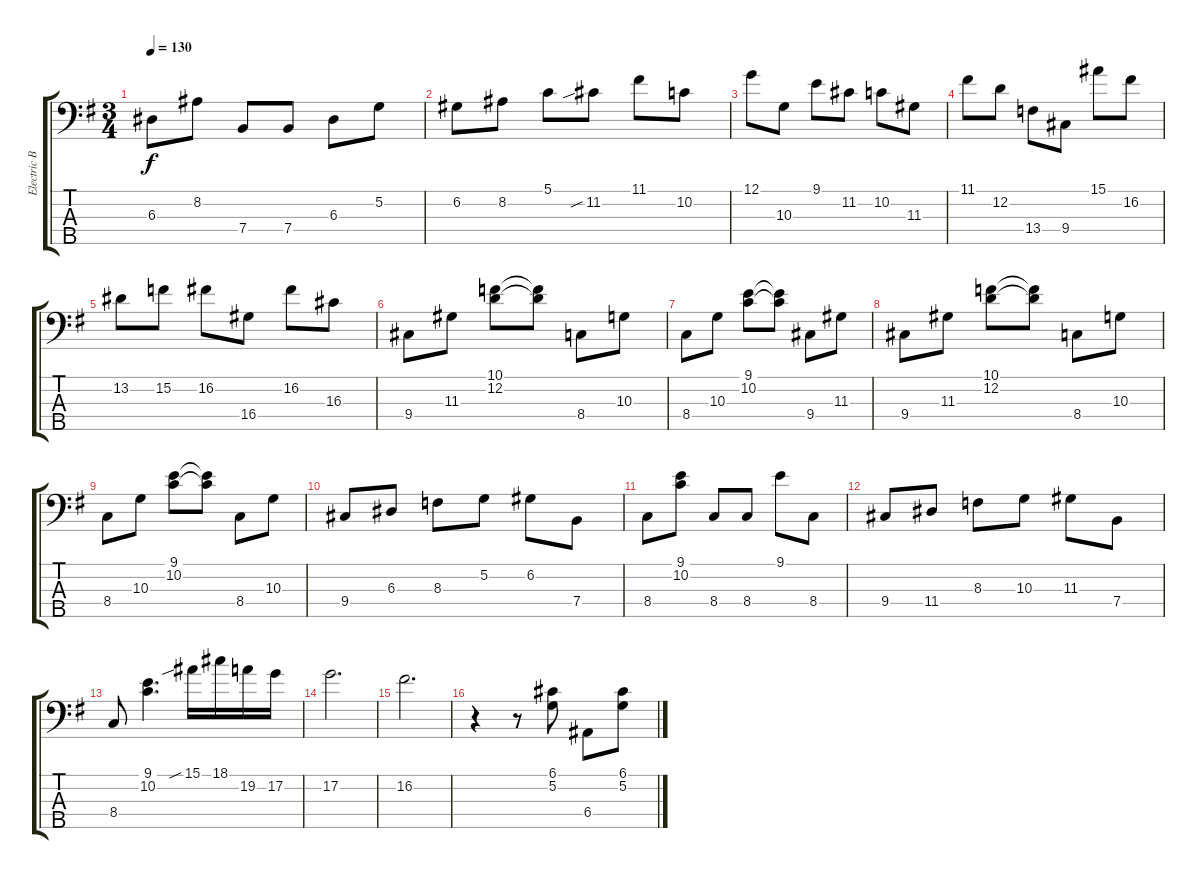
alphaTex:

\track ("Electric Bass (pick)" "Electric B") {instrument electricbasspick}
\staff {score tabs}
\tuning (G2 D2 A1 E1 B0) {hide}
\ts (3 4)
\tempo 130
\clef f4
\ks g
6.3.8{dy f} 8.2.8 7.4.8 7.4.8 6.3.8 5.2.8 |
6.2.8 8.2.8 5.1.8 11.2{sib}.8 11.1.8 10.2.8 |
12.1.8 10.3.8 9.1.8 11.2.8 10.2.8 11.3.8 |
11.1.8 12.2.8 13.4.8 9.4.8 15.1.8 16.2.8 |
13.2.8 15.2.8 16.2.8 16.4.8 16.2.8 16.3.8 |
9.4.8 11.3.8 (10.1 12.2).8 (10.1{t} 12.2{t}).8 8.4.8 10.3.8 |
8.4.8 10.3.8 (9.1 10.2).8 (9.1{t} 10.2{t}).8 9.4.8 11.3.8 |
9.4.8 11.3.8 (10.1 12.2).8 (10.1{t} 12.2{t}).8 8.4.8 10.3.8 |
8.4.8 10.3.8 (9.1 10.2).8 (9.1{t} 10.2{t}).8 8.4.8 10.3.8 |
9.4.8 6.3.8 8.3.8 5.2.8 6.2.8 7.4.8 |
8.4.8 (9.1 10.2).8 8.4.8 8.4.8 9.1.8 8.4.8 |
9.4.8 11.4.8 8.3.8 10.3.8 11.3.8 7.4.8 |
8.4.8 (9.1 10.2).4{d} 15.1{sib}.16 18.1.16 19.2.16 17.2.16 |
17.2.2{d} |
16.2.2{d} |
r.4 r.8 (6.1 5.2).8 6.4.8 (6.1 5.2).8
